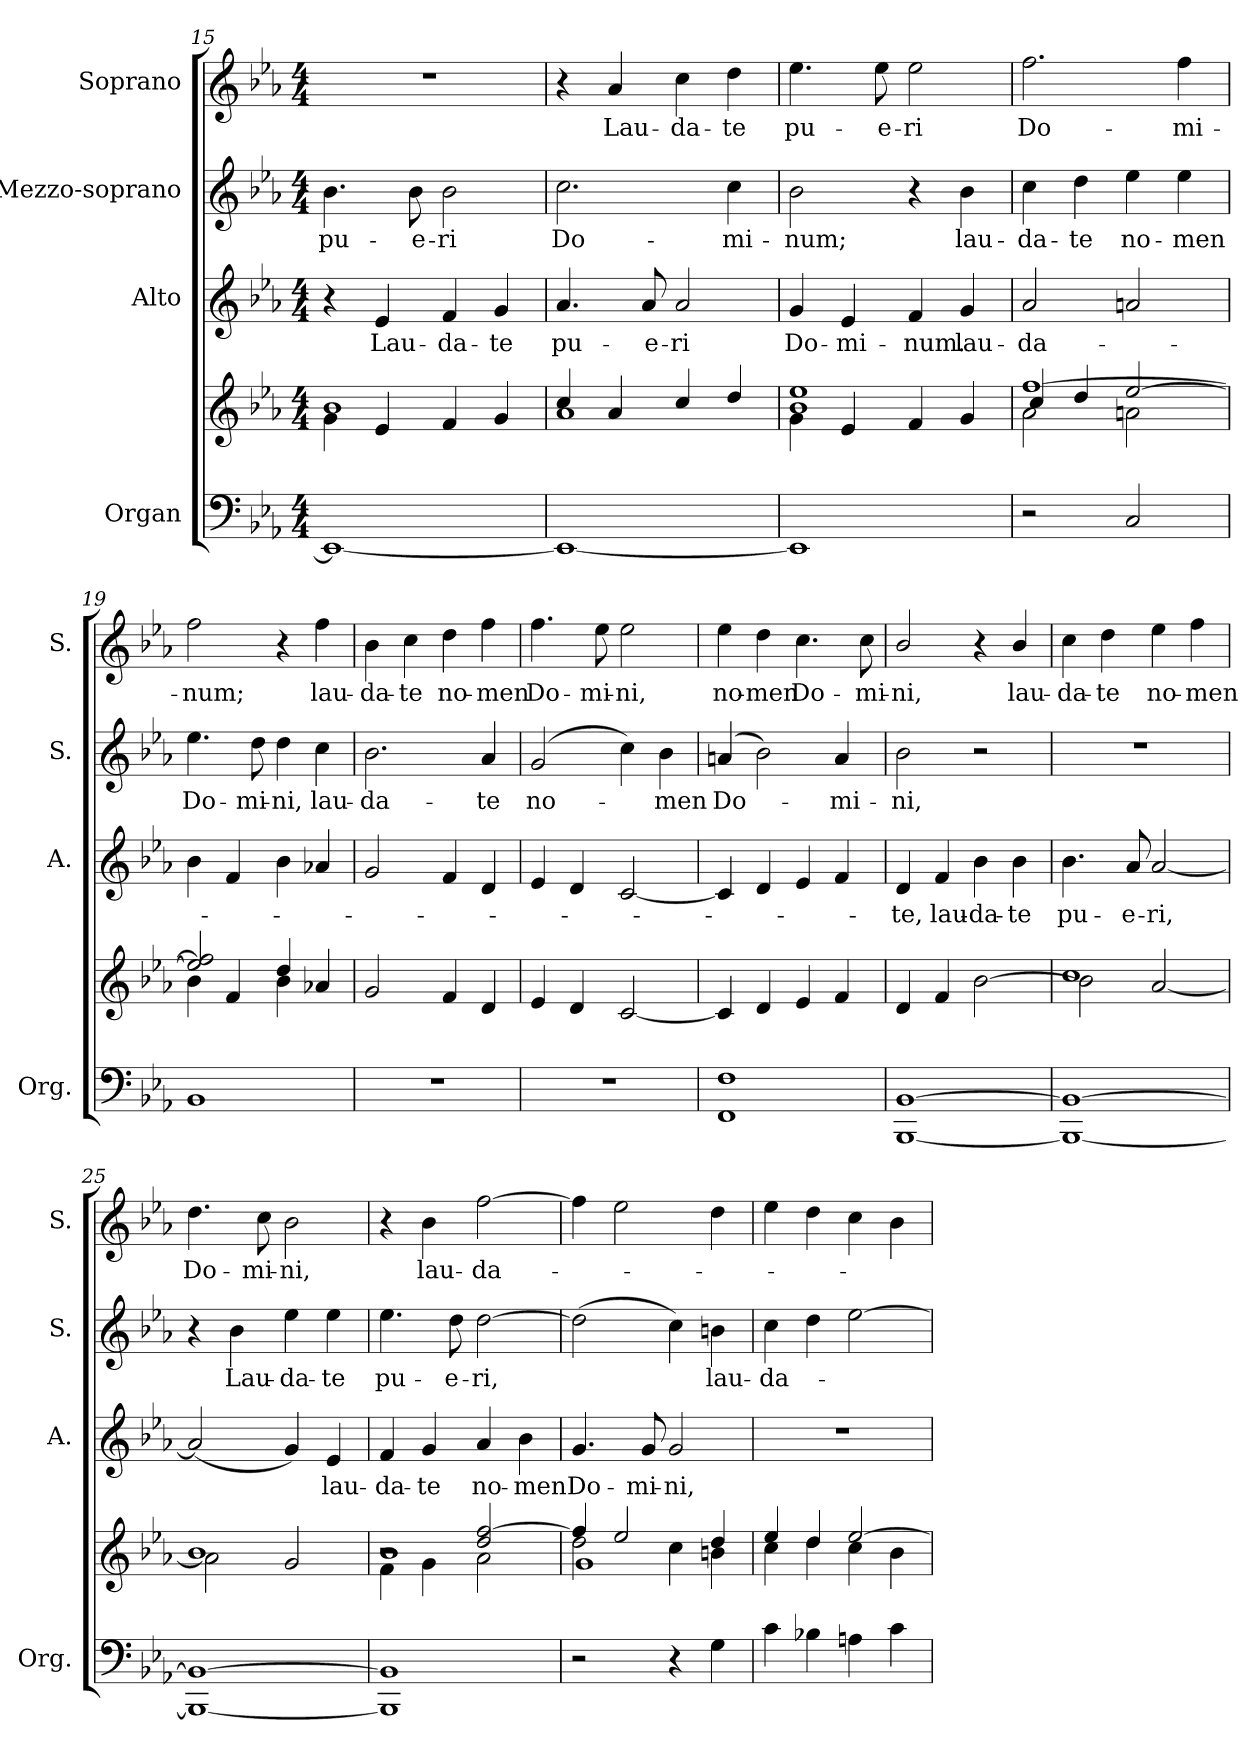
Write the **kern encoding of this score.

**kern	**kern	**kern	**text	**kern	**text	**kern	**text
*part4	*part4	*part3	*part3	*part2	*part2	*part1	*part1
*staff5	*staff4	*staff3	*staff3	*staff2	*staff2	*staff1	*staff1
*I"Organ	*	*I"Alto	*	*I"Mezzo-soprano	*	*I"Soprano	*
*I'Org.	*	*I'A.	*	*I'S.	*	*I'S.	*
!!LO:LB:g=z
*clefF4	*clefG2	*clefG2	*	*clefG2	*	*clefG2	*
*k[b-e-a-]	*k[b-e-a-]	*k[b-e-a-]	*	*k[b-e-a-]	*	*k[b-e-a-]	*
*E-:	*E-:	*E-:	*	*E-:	*	*E-:	*
*M4/4	*M4/4	*M4/4	*	*M4/4	*	*M4/4	*
=15	=15	=15	=15	=15	=15	=15	=15
*	*^	*	*	*	*	*	*
!	!	!	!	!	!	!LO:LY:b	!	!
1EE-_	1b-	4g\	4r	.	4.b-\	pu-	1r	.
!	!	!	!	!LO:LY:b	!	!	!	!
.	.	4e-/	4e-/	Lau-	.	.	.	.
!	!	!	!	!	!	!LO:LY:b	!	!
.	.	.	.	.	8b-\	-e-	.	.
!	!	!	!	!LO:LY:b	!	!LO:LY:b	!	!
.	.	4f/	4f/	-da-	2b-\	-ri	.	.
!	!	!	!	!LO:LY:b	!	!	!	!
.	.	4g/	4g/	-te	.	.	.	.
!!LO:PB:g=z
=16	=16	=16	=16	=16	=16	=16	=16	=16
!	!	!	!	!LO:LY:b	!	!LO:LY:b	!	!
1EE-_	4cc/	1a-	4.a-/	pu-	2.cc\	Do-	4r	.
!	!	!	!	!	!	!	!	!LO:LY:b
.	4a-/	.	.	.	.	.	4a-/	Lau-
!	!	!	!	!LO:LY:b	!	!	!	!
.	.	.	8a-/	-e-	.	.	.	.
!	!	!	!	!LO:LY:b	!	!	!	!LO:LY:b
.	4cc/	.	2a-/	-ri	.	.	4cc\	-da-
!	!	!	!	!	!	!LO:LY:b	!	!LO:LY:b
.	4dd/	.	.	.	4cc\	-mi-	4dd\	-te
=17	=17	=17	=17	=17	=17	=17	=17	=17
!	!	!	!	!LO:LY:b	!	!LO:LY:b	!	!LO:LY:b
1EE-]	1b- 1ee-	4g\	4g/	Do-	2b-\	-num;	4.ee-\	pu-
!	!	!	!	!LO:LY:b	!	!	!	!
.	.	4e-/	4e-/	-mi-	.	.	.	.
!	!	!	!	!	!	!	!	!LO:LY:b
.	.	.	.	.	.	.	8ee-\	-e-
!	!	!	!	!LO:LY:b	!	!	!	!LO:LY:b
.	.	4f/	4f/	-num.	4r	.	2ee-\	-ri
!	!	!	!	!LO:LY:b	!	!LO:LY:b	!	!
.	.	4g/	4g/	lau-	4b-\	lau-	.	.
=18	=18	=18	=18	=18	=18	=18	=18	=18
*	*	*^	*	*	*	*	*	*
!	!	!	!	!	!LO:LY:b	!	!LO:LY:b	!	!LO:LY:b
2r	[1ff	2a-\	4cc/	2a-/	-da-	4cc\	-da-	2.ff\	Do-
!	!	!	!	!	!	!	!LO:LY:b	!	!
.	.	.	4dd/	.	.	4dd\	-te	.	.
!	!	!	!	!	!	!	!LO:LY:b	!	!
2C/	.	2an\	[2ee-/	2an/	.	4ee-\	no-	.	.
!	!	!	!	!	!	!	!LO:LY:b	!	!LO:LY:b
.	.	.	.	.	.	4ee-\	-men	4ff\	-mi-
*	*	*v	*v	*	*	*	*	*	*
=19	=19	=19	=19	=19	=19	=19	=19	=19
!	!	!	!	!	!	!LO:LY:b	!	!LO:LY:b
1BB-	2ee-/] 2ff/]	4b-\	4b-\	.	4.ee-\	Do-	2ff\	-num;
.	.	4f/	4f/	.	.	.	.	.
!	!	!	!	!	!	!LO:LY:b	!	!
.	.	.	.	.	8dd\	-mi-	.	.
!	!	!	!	!	!	!LO:LY:b	!	!
.	4dd/	4b-\	4b-\	.	4dd\	-ni,	4r	.
!	!	!	!	!	!	!LO:LY:b	!	!LO:LY:b
.	4a-X/	4ryy	4a-X/	.	4cc\	lau-	4ff\	lau-
=20	=20	=20	=20	=20	=20	=20	=20	=20
!	!	!	!	!	!	!LO:LY:b	!	!LO:LY:b
*	*v	*v	*	*	*	*	*	*
1r	2g/	2g/	.	2.b-\	-da-	4b-\	-da-
!	!	!	!	!	!	!	!LO:LY:b
.	.	.	.	.	.	4cc\	-te
!	!	!	!	!	!	!	!LO:LY:b
.	4f/	4f/	.	.	.	4dd\	no-
!	!	!	!	!	!LO:LY:b	!	!LO:LY:b
.	4d/	4d/	.	4a-/	-te	4ff\	-men
=21	=21	=21	=21	=21	=21	=21	=21
!	!	!	!	!	!LO:LY:b	!	!LO:LY:b
1r	4e-/	4e-/	.	(>2g/	no-	4.ff\	Do-
.	4d/	4d/	.	.	.	.	.
!	!	!	!	!	!	!	!LO:LY:b
.	.	.	.	.	.	8ee-\	-mi-
!	!	!	!	!	!	!	!LO:LY:b
.	[2c/	[2c/	.	4cc\)	.	2ee-\	-ni,
!	!	!	!	!	!LO:LY:b	!	!
.	.	.	.	4b-\	-men	.	.
!!LO:LB:g=z
=22	=22	=22	=22	=22	=22	=22	=22
!	!	!	!	!	!LO:LY:b	!	!LO:LY:b
1FF 1F	4c/]	4c/]	.	(>4an/	Do-	4ee-\	no-
!	!	!	!	!	!	!	!LO:LY:b
.	4d/	4d/	.	2b-\)	.	4dd\	-men
!	!	!	!	!	!	!	!LO:LY:b
.	4e-/	4e-/	.	.	.	4.cc\	Do-
!	!	!	!	!	!LO:LY:b	!	!
.	4f/	4f/	.	4a/	-mi-	.	.
!	!	!	!	!	!	!	!LO:LY:b
.	.	.	.	.	.	8cc\	-mi-
!!LO:PB:g=z
=23	=23	=23	=23	=23	=23	=23	=23
!	!	!	!LO:LY:b	!	!LO:LY:b	!	!LO:LY:b
[1BBB- [1BB-	4d/	4d/	-te,	2b-\	-ni,	2b-/	-ni,
!	!	!	!LO:LY:b	!	!	!	!
.	4f/	4f/	lau-	.	.	.	.
!	!	!	!LO:LY:b	!	!	!	!
.	[2b-\	4b-\	-da-	2r	.	4r	.
!	!	!	!LO:LY:b	!	!	!	!LO:LY:b
.	.	4b-\	-te	.	.	4b-/	lau-
=24	=24	=24	=24	=24	=24	=24	=24
*	*^	*	*	*	*	*	*
!	!	!	!	!LO:LY:b	!	!	!	!LO:LY:b
1BBB-_ 1BB-_	1cc	2b-\]	4.b-\	pu-	1r	.	4cc\	-da-
!	!	!	!	!	!	!	!	!LO:LY:b
.	.	.	.	.	.	.	4dd\	-te
!	!	!	!	!LO:LY:b	!	!	!	!
.	.	.	8a-/	-e-	.	.	.	.
!	!	!	!	!LO:LY:b	!	!	!	!LO:LY:b
.	.	[2a-/	[2a-/	-ri,	.	.	4ee-\	no-
!	!	!	!	!	!	!	!	!LO:LY:b
.	.	.	.	.	.	.	4ff\	-men
=25	=25	=25	=25	=25	=25	=25	=25	=25
!	!	!	!	!	!	!	!	!LO:LY:b
1BBB-_ 1BB-_	1b-	2a-\]	(<2a-/]	.	4r	.	4.dd\	Do-
!	!	!	!	!	!	!LO:LY:b	!	!
.	.	.	.	.	4b-\	Lau-	.	.
!	!	!	!	!	!	!	!	!LO:LY:b
.	.	.	.	.	.	.	8cc\	-mi-
!	!	!	!	!	!	!LO:LY:b	!	!LO:LY:b
.	.	2g/	4g/)	.	4ee-\	-da-	2b-\	-ni,
!	!	!	!	!LO:LY:b	!	!LO:LY:b	!	!
.	.	.	4e-/	lau-	4ee-\	-te	.	.
=26	=26	=26	=26	=26	=26	=26	=26	=26
*	*	*^	*	*	*	*	*	*
!	!	!	!	!	!LO:LY:b	!	!LO:LY:b	!	!
1BBB-] 1BB-]	2r	4f\	1b-	4f/	-da-	4.ee-\	pu-	4r	.
!	!	!	!	!	!LO:LY:b	!	!	!	!LO:LY:b
.	.	4g\	.	4g/	-te	.	.	4b-\	lau-
!	!	!	!	!	!	!	!LO:LY:b	!	!
.	.	.	.	.	.	8dd\	-e-	.	.
!	!	!	!	!	!LO:LY:b	!	!LO:LY:b	!	!LO:LY:b
.	2dd/ [2ff/	2a-\	.	4a-/	no-	[2dd\	-ri,	[2ff\	-da-
!	!	!	!	!	!LO:LY:b	!	!	!	!
.	.	.	.	4b-\	-men	.	.	.	.
=27	=27	=27	=27	=27	=27	=27	=27	=27	=27
!	!	!	!	!	!LO:LY:b	!	!	!	!
2r	4ff/]	2dd\	1g	4.g/	Do-	(>2dd\]	.	4ff\]	.
.	2ee-/	.	.	.	.	.	.	2ee-\	.
!	!	!	!	!	!LO:LY:b	!	!	!	!
.	.	.	.	8g/	-mi-	.	.	.	.
!	!	!	!	!	!LO:LY:b	!	!	!	!
4r	.	4cc\	.	2g/	-ni,	4cc\)	.	.	.
!	!	!	!	!	!	!	!LO:LY:b	!	!
4G\	4dd/	4bn\	.	.	.	4bn\	lau-	4dd\	.
*	*	*v	*v	*	*	*	*	*	*
=28	=28	=28	=28	=28	=28	=28	=28	=28
!	!	!	!	!	!	!LO:LY:b	!	!
4c\	4ee-/	4cc\	1r	.	4cc\	-da-	4ee-\	.
4B-X\	4dd/	4dd\	.	.	4dd\	.	4dd\	.
4An\	[2ee-/	4cc\	.	.	[2ee-\	.	4cc\	.
4c\	.	4b-\	.	.	.	.	4b-\	.
*	*v	*v	*	*	*	*	*	*
=	=	=	=	=	=	=	=
*-	*-	*-	*-	*-	*-	*-	*-
